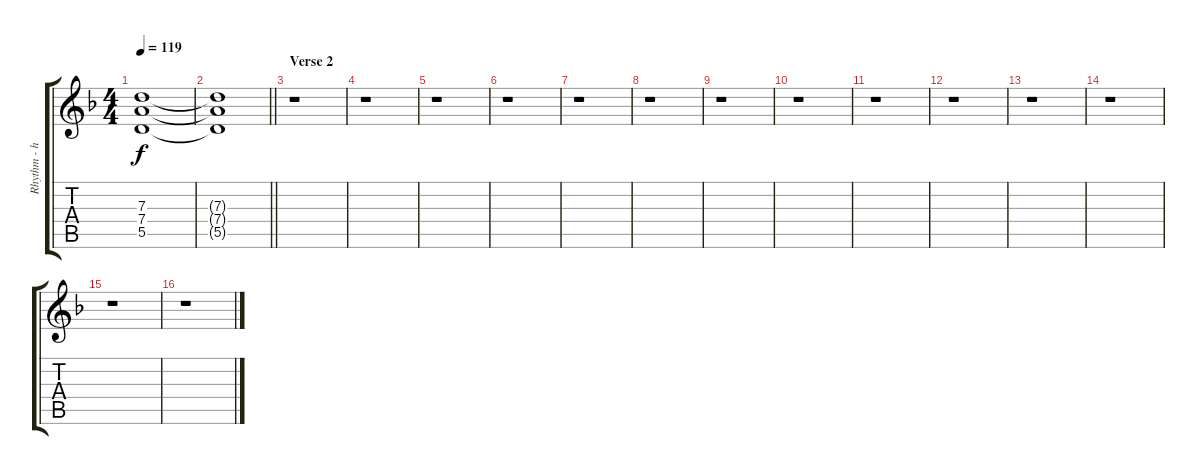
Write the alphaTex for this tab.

\track ("Rhythm - heavy - right" "Rhythm - h") {instrument distortionguitar}
\staff {score tabs}
\tuning (E4 B3 G3 D3 A2 E2) {hide}
\ts (4 4)
\tempo 119
\clef g2
\ks f
(7.3 7.4 5.5).1{dy f volume 4} |
\barLineRight lightlight
(7.3{t} 7.4{t} 5.5{t}).1 |
\section ("" "Verse 2")
r.1 |
r.1 |
r.1 |
r.1 |
r.1 |
r.1 |
r.1 |
r.1 |
r.1 |
r.1 |
r.1 |
r.1 |
r.1 |
r.1
